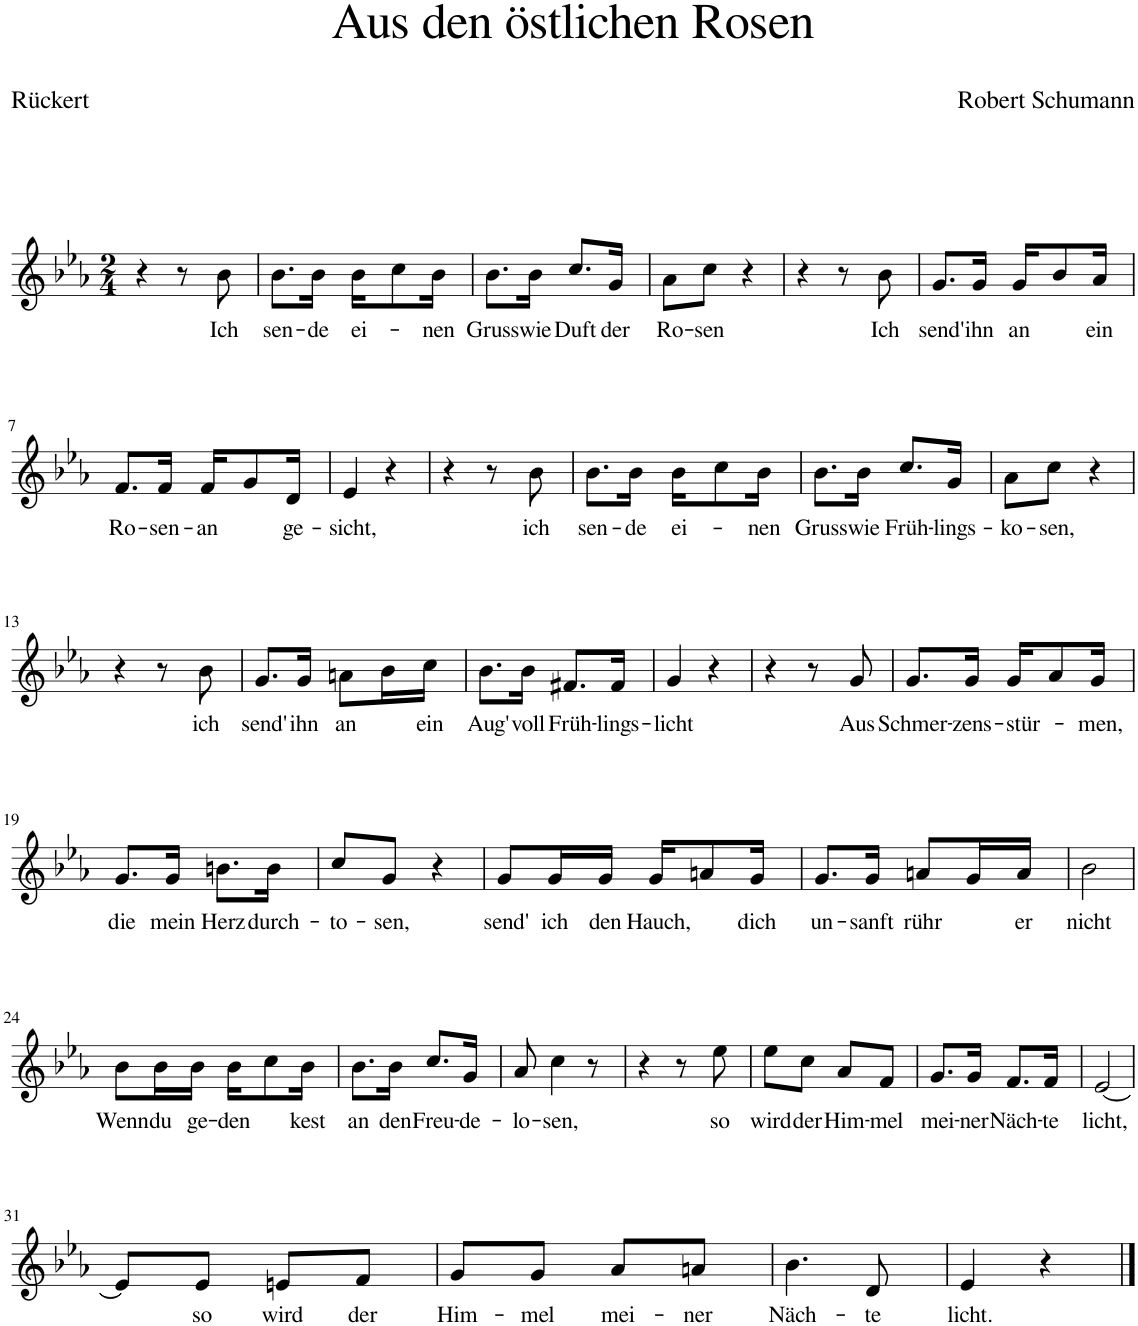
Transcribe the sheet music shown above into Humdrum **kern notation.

**kern	**text
*part1	*part1
*staff1	*staff1
*I"Piano	*
*I'Pno	*
*clefG2	*
*k[b-e-a-]	*
*M2/4	*
=1	=1
4r	.
8r	.
!	!LO:LY:b
8b-\	Ich
=2	=2
!	!LO:LY:b
8.b-\L	sen-
!	!LO:LY:b
16b-\Jk	-de
!	!LO:LY:b
16b-\KL	ei-
8cc\	.
!	!LO:LY:b
16b-\Jk	-nen
=3	=3
!	!LO:LY:b
8.b-\L	Gruss
!	!LO:LY:b
16b-\Jk	wie
!	!LO:LY:b
8.cc/L	Duft
!	!LO:LY:b
16g/Jk	der
=4	=4
!	!LO:LY:b
8a-\L	Ro-
!	!LO:LY:b
8cc\J	-sen
4r	.
=5	=5
4r	.
8r	.
!	!LO:LY:b
8b-\	Ich
=6	=6
!	!LO:LY:b
8.g/L	send'
!	!LO:LY:b
16g/Jk	ihn
!	!LO:LY:b
16g/KL	an
8b-/	.
!	!LO:LY:b
16a-/Jk	ein
!!LO:LB:g=z
=7	=7
!	!LO:LY:b
8.f/L	Ro-
!	!LO:LY:b
16f/Jk	-sen-
!	!LO:LY:b
16f/KL	-an
8g/	.
!	!LO:LY:b
16d/Jk	-ge-
=8	=8
!	!LO:LY:b
4e-/	-sicht,
4r	.
=9	=9
4r	.
8r	.
!	!LO:LY:b
8b-\	ich
=10	=10
!	!LO:LY:b
8.b-\L	sen-
!	!LO:LY:b
16b-\Jk	-de
!	!LO:LY:b
16b-\KL	ei-
8cc\	.
!	!LO:LY:b
16b-\Jk	-nen
=11	=11
!	!LO:LY:b
8.b-\L	Gruss
!	!LO:LY:b
16b-\Jk	wie
!	!LO:LY:b
8.cc/L	Früh-
!	!LO:LY:b
16g/Jk	-lings-
=12	=12
!	!LO:LY:b
8a-\L	-ko-
!	!LO:LY:b
8cc\J	-sen,
4r	.
!!LO:LB:g=z
=13	=13
4r	.
8r	.
!	!LO:LY:b
8b-\	ich
=14	=14
!	!LO:LY:b
8.g/L	send'
!	!LO:LY:b
16g/Jk	ihn
!	!LO:LY:b
8an\L	an
16b-\L	.
!	!LO:LY:b
16cc\JJ	ein
=15	=15
!	!LO:LY:b
8.b-\L	Aug'
!	!LO:LY:b
16b-\Jk	voll
!	!LO:LY:b
8.f#X/L	Früh-
!	!LO:LY:b
16f#/Jk	-lings-
=16	=16
!	!LO:LY:b
4g/	-licht
4r	.
=17	=17
4r	.
8r	.
!	!LO:LY:b
8g/	Aus
=18	=18
!	!LO:LY:b
8.g/L	Schmer-
!	!LO:LY:b
16g/Jk	-zens-
!	!LO:LY:b
16g/KL	-stür-
8a-/	.
!	!LO:LY:b
16g/Jk	-men,
!!LO:LB:g=z
=19	=19
!	!LO:LY:b
8.g/L	die
!	!LO:LY:b
16g/Jk	mein
!	!LO:LY:b
8.bn\L	Herz
!	!LO:LY:b
16b\Jk	durch-
=20	=20
!	!LO:LY:b
8cc/L	-to-
!	!LO:LY:b
8g/J	-sen,
4r	.
=21	=21
!	!LO:LY:b
8g/L	send'
!	!LO:LY:b
16g/L	ich
!	!LO:LY:b
16g/JJ	den
!	!LO:LY:b
16g/KL	Hauch,
8an/	.
!	!LO:LY:b
16g/Jk	dich
=22	=22
!	!LO:LY:b
8.g/L	un-
!	!LO:LY:b
16g/Jk	-sanft
!	!LO:LY:b
8an/L	rühr
16g/L	.
!	!LO:LY:b
16a/JJ	er
=23	=23
!	!LO:LY:b
2b-\	nicht
!!LO:LB:g=z
=24	=24
!	!LO:LY:b
8b-\L	Wenn
!	!LO:LY:b
16b-\L	du
!	!LO:LY:b
16b-\JJ	ge-
!	!LO:LY:b
16b-\KL	den
8cc\	.
!	!LO:LY:b
16b-\Jk	kest
=25	=25
!	!LO:LY:b
8.b-\L	an
!	!LO:LY:b
16b-\Jk	den
!	!LO:LY:b
8.cc/L	Freu-
!	!LO:LY:b
16g/Jk	-de-
=26	=26
!	!LO:LY:b
8a-/	-lo-
!	!LO:LY:b
4cc\	-sen,
8r	.
=27	=27
4r	.
8r	.
!	!LO:LY:b
8ee-\	so
=28	=28
!	!LO:LY:b
8ee-\L	wird
!	!LO:LY:b
8cc\J	der
!	!LO:LY:b
8a-/L	Him-
!	!LO:LY:b
8f/J	-mel
=29	=29
!	!LO:LY:b
8.g/L	mei-
!	!LO:LY:b
16g/Jk	-ner
!	!LO:LY:b
8.f/L	Näch-
!	!LO:LY:b
16f/Jk	-te
=30	=30
!	!LO:LY:b
[2e-/	licht,
!!LO:LB:g=z
=31	=31
8e-/L]	.
!	!LO:LY:b
8e-/J	so
!	!LO:LY:b
8en/L	wird
!	!LO:LY:b
8f/J	der
=32	=32
!	!LO:LY:b
8g/L	Him-
!	!LO:LY:b
8g/J	-mel
!	!LO:LY:b
8a-/L	mei-
!	!LO:LY:b
8an/J	-ner
=33	=33
!	!LO:LY:b
4.b-\	Näch-
!	!LO:LY:b
8d/	-te
=34	=34
!	!LO:LY:b
4e-/	licht.
4r	.
==	==
*-	*-
